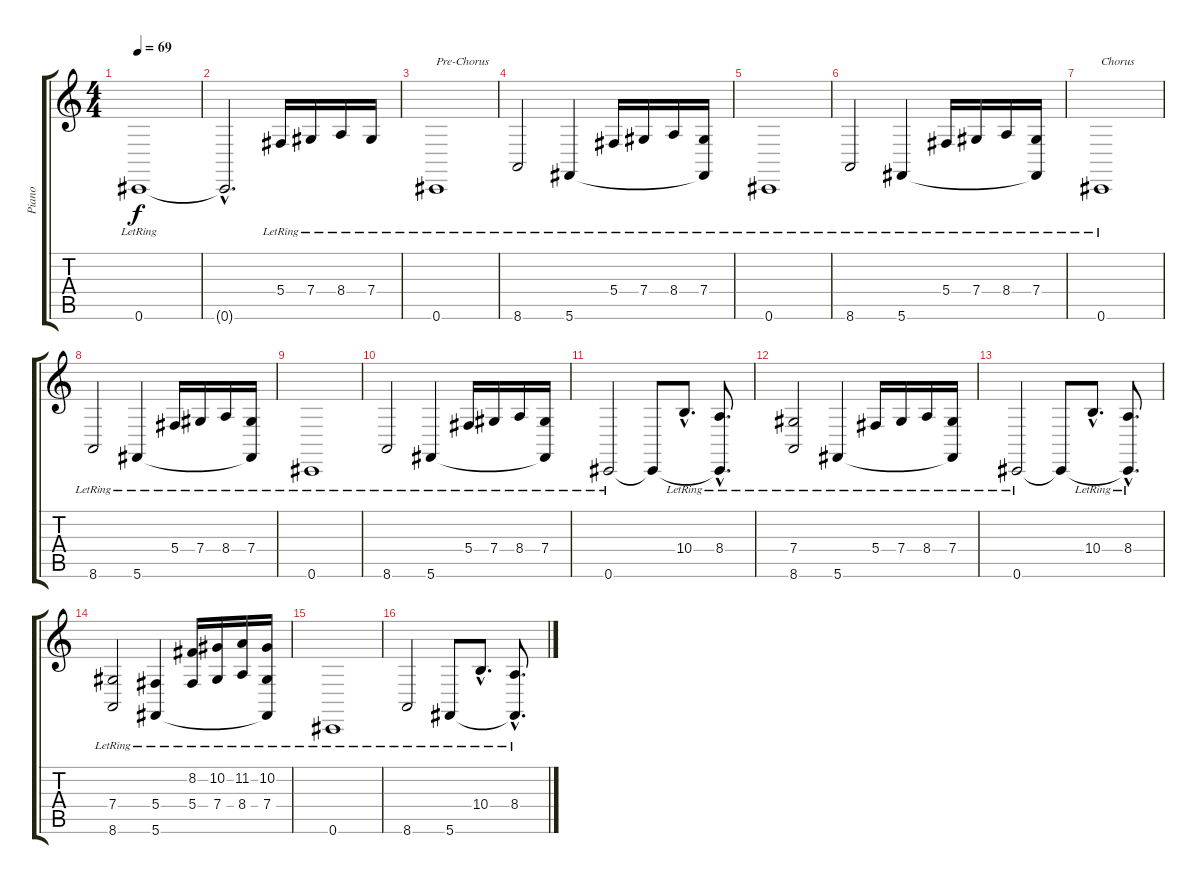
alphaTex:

\track ("Piano" "Piano") {instrument acousticgrandpiano}
\staff {score tabs}
\tuning (Eb4 Bb3 Gb3 Db3 Ab2 Db2) {hide}
\ts (4 4)
\tempo 69
\clef g2
\ks c
0.6{lr}.1{dy f} |
0.6{hac t}.2{d} 5.4{lr}.16 7.4{lr}.16 8.4{lr}.16 7.4{lr}.16 |
0.6{lr}.1{txt "Pre-Chorus"} |
8.6{lr}.2 5.6{lr}.4 5.4{lr}.16 7.4{lr}.16 8.4{lr}.16 (7.4{lr} 5.6{t}).16 |
0.6{lr}.1 |
8.6{lr}.2 5.6{lr}.4 5.4{lr}.16 7.4{lr}.16 8.4{lr}.16 (7.4{lr} 5.6{t}).16 |
0.6{lr}.1{txt "Chorus"} |
8.6{lr}.2 5.6{lr}.4 5.4{lr}.16 7.4{lr}.16 8.4{lr}.16 (7.4{lr} 5.6{t}).16 |
0.6{lr}.1 |
8.6{lr}.2 5.6{lr}.4 5.4{lr}.16 7.4{lr}.16 8.4{lr}.16 (7.4{lr} 5.6{t}).16 |
0.6{lr}.2 0.6{t}.8 10.4{hac lr}.8{d} (8.4{hac lr} 0.6{hac t}).8{d} |
(7.4{lr} 8.6{lr}).2 5.6{lr}.4 5.4{lr}.16 7.4{lr}.16 8.4{lr}.16 (7.4{lr} 5.6{t}).16 |
0.6{lr}.2 0.6{t}.8 10.4{hac lr}.8{d} (8.4{hac lr} 0.6{hac t}).8{d} |
(7.4{lr} 8.6{lr}).2 (5.4{lr} 5.6{lr}).4 (8.2{lr} 5.4{lr}).16 (10.2{lr} 7.4{lr}).16 (11.2{lr} 8.4{lr}).16 (10.2{lr} 7.4{lr} 5.6{t}).16 |
0.6{lr}.1 |
8.6{lr}.2 5.6{lr}.8 10.4{hac lr}.8{d} (8.4{hac lr} 5.6{hac t}).8{d}
